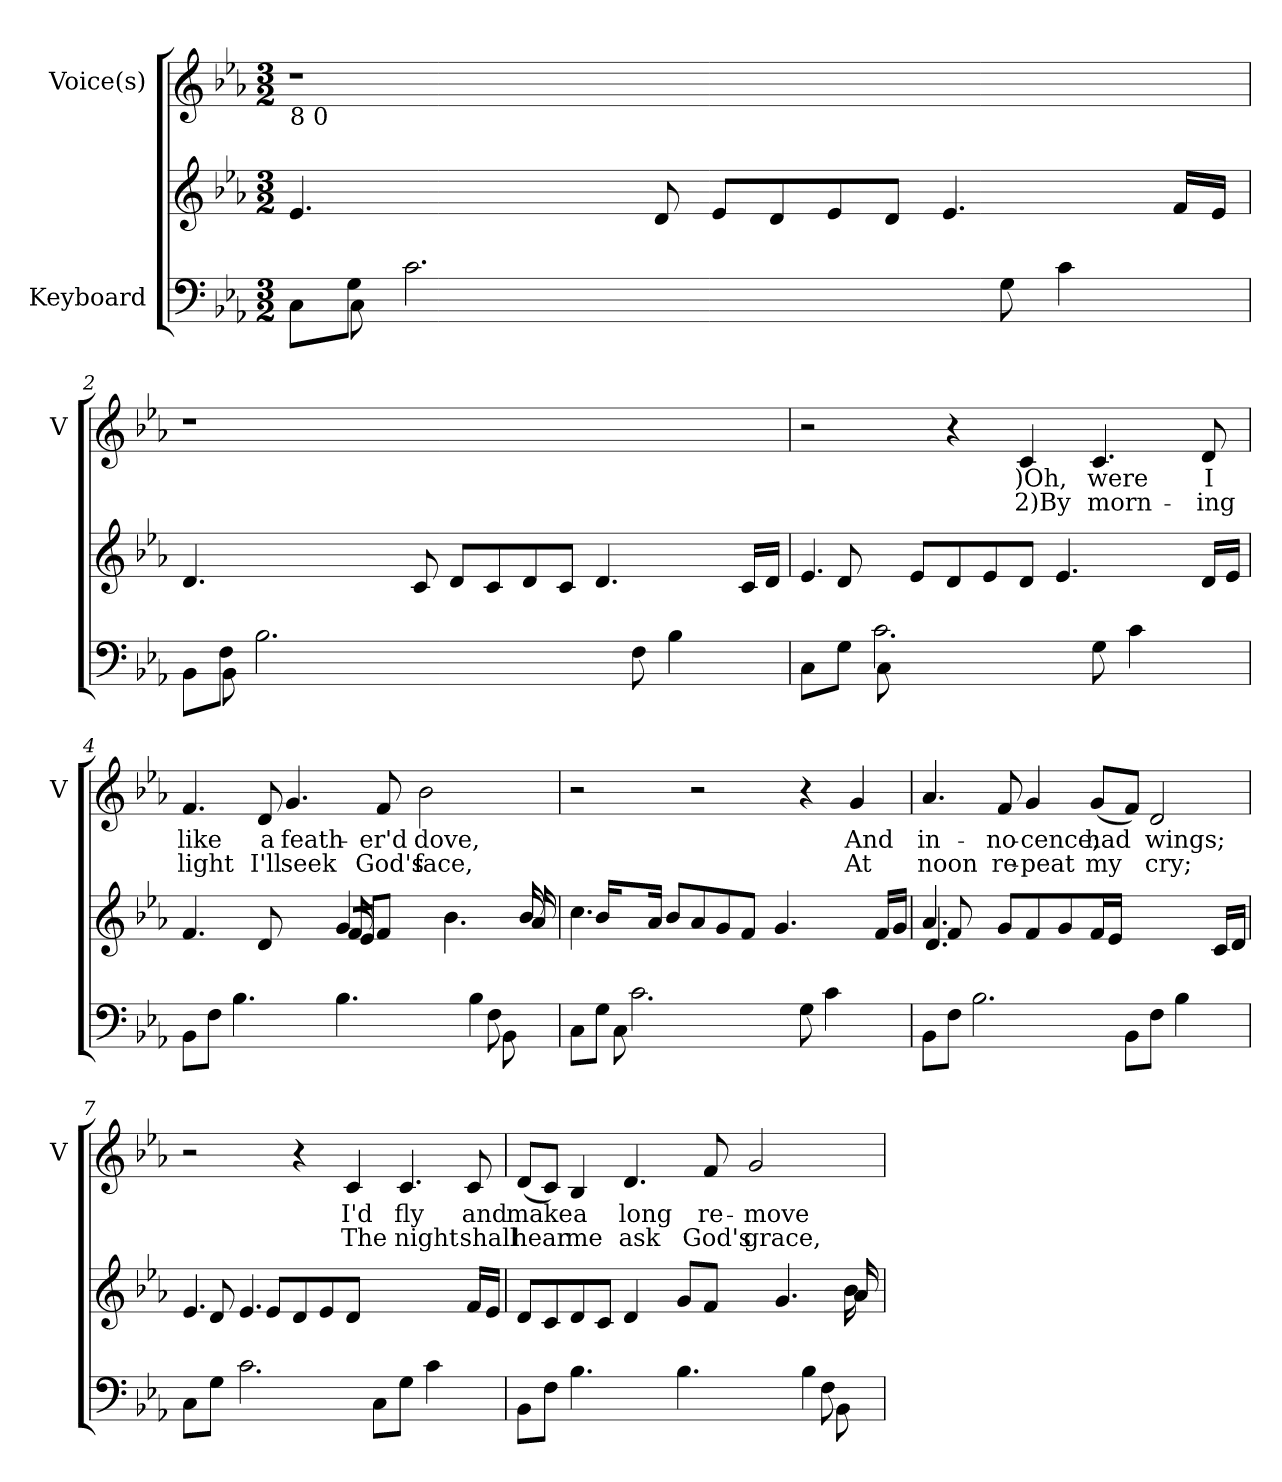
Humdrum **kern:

**kern	**kern	**kern	**text	**text
*part2	*part2	*part1	*part1	*part1
*staff3	*staff2	*staff1	*staff1	*staff1
*I"Keyboard	*	*I"Voice(s)	*	*
*	*	*I'V	*	*
*clefF4	*clefG2	*clefG2	*	*
*k[b-e-a-]	*k[b-e-a-]	*k[b-e-a-]	*	*
*E-:	*E-:	*E-:	*	*
*M3/2	*M3/2	*M3/2	*	*
=1	=1	=1	=1	=1
*^	*	*	*	*
!	!	!	!LO:TX:b:t=8 0	!	!
!	!	!	!LO:N:vis=1	!	!
8C\L	8ryy	4.e-/	1.r	.	.
8G\J	8C\	.	.	.	.
2.c\	1.ryy	.	.	.	.
.	.	2ryy	.	.	.
.	.	8ryy	.	.	.
8ryy	.	8d/	.	.	.
1ryy	.	8e-/L	.	.	.
.	.	8d/	.	.	.
.	.	8e-/	.	.	.
.	.	8d/J	2.ryy	.	.
.	.	4.e-/	.	.	.
.	8G\	.	.	.	.
.	4c\	.	.	.	.
.	.	8ryy	.	.	.
8ryy	8ryy	16f/LL	.	.	.
.	.	16e-/JJ	.	.	.
=2	=2	=2	=2	=2	=2
!	!	!	!LO:N:vis=1	!	!
8BB-\L	8ryy	4.d/	1.r	.	.
8F\J	8BB-\	.	.	.	.
2.B-\	1.ryy	.	.	.	.
.	.	2ryy	.	.	.
.	.	8ryy	.	.	.
8ryy	.	8c/	.	.	.
1ryy	.	8d/L	.	.	.
.	.	8c/	.	.	.
.	.	8d/	.	.	.
.	.	8c/J	2.ryy	.	.
.	.	4.d/	.	.	.
.	8F\	.	.	.	.
.	4B-\	.	.	.	.
.	.	8ryy	.	.	.
8ryy	8ryy	16c/LL	.	.	.
.	.	16d/JJ	.	.	.
!!LO:LB:g=z
=3	=3	=3	=3	=3	=3
*	*	*^	*	*	*
8C\L	4ryy	4.e-/	8ryy	2r	.	.
8G\J	.	.	8d/	.	.	.
2.c\	8C\	.	8ryy	.	.	.
.	2ryy	1ryy	8e-/L	.	.	.
.	.	.	8d/	4r	.	.
.	.	.	8e-/	.	.	.
!	!	!	!	!	!LO:LY:b	!LO:LY:b
.	.	.	8d/J	4c</	)Oh,	2)By
.	8ryy	.	4.e-/	.	.	.
!	!	!	!	!	!LO:LY:b	!LO:LY:b
8ryy	8G\	.	.	4.c/	were	morn-
4.ryy	4c\	.	.	.	.	.
.	.	.	8ryy	.	.	.
!	!	!	!	!	!LO:LY:b	!LO:LY:b
.	8ryy	8ryy	16d/LL	8d/	I	-ing
.	.	.	16e-/JJ	.	.	.
=4	=4	=4	=4	=4	=4	=4
*	*^	*^	*^	*	*	*
!	!	!	!	!	!	!	!	!LO:LY:b	!LO:LY:b
8BB-\L	1ryy	1ryy	4.f/	2.ryy	2.ryy	1ryy	4.f/	like	light
8F\J	.	.	.	.	.	.	.	.	.
4.B-\	.	.	.	.	.	.	.	.	.
!	!	!	!	!	!	!	!	!LO:LY:b	!LO:LY:b
.	.	.	8d/	.	.	.	8d/	a	I'll
!	!	!	!	!	!	!	!	!LO:LY:b	!LO:LY:b
.	.	.	4ryy	.	.	.	4.g/	feath-	seek
8ryy	.	.	.	.	.	.	.	.	.
4.B-\	.	.	4g/	16f/	16e-/KL	.	.	.	.
.	.	.	.	2ryy	16ryy	.	.	.	.
!	!	!	!	!	!	!	!	!LO:LY:b	!LO:LY:b
.	.	.	.	.	8f/J	.	8f/	-er'd	God's
!	!	!	!	!	!	!	!	!LO:LY:b	!LO:LY:b
.	4.ryy	4ryy	4..ryy	.	8ryy	4..ryy	2b-\	dove,	face,
4ryy	.	.	.	.	4.b-\	.	.	.	.
.	.	4B-\	.	.	.	.	.	.	.
.	.	.	.	8.ryy	.	.	.	.	.
8BB-\	8F\	.	.	.	.	.	.	.	.
.	.	.	16b-/	.	.	16a-/	.	.	.
*	*v	*v	*	*	*	*	*	*	*
*	*	*	*v	*v	*v	*	*	*
!!LO:LB:g=z
=5	=5	=5	=5	=5	=5	=5
8C\L	8.ryy	4.cc\	8ryy	2r	.	.
8G\J	.	.	16b-/LL	.	.	.
.	8C\	.	8ryy	.	.	.
2.c\	.	.	.	.	.	.
.	2ryy	.	16a-/JJ	.	.	.
.	.	1ryy	8b-/L	.	.	.
.	.	.	8a-/	2r	.	.
.	.	.	8g/	.	.	.
.	.	.	8f/J	.	.	.
.	8.ryy	.	.	.	.	.
.	.	.	4.g/	.	.	.
8ryy	8G\	.	.	4r	.	.
4.ryy	4c\	.	.	.	.	.
!	!	!	!	!	!LO:LY:b	!LO:LY:b
.	.	.	8ryy	4g/	And	At
.	8ryy	8ryy	16f/LL	.	.	.
.	.	.	16g/JJ	.	.	.
=6	=6	=6	=6	=6	=6	=6
*	*	*	*^	*	*	*
!	!	!	!	!	!	!LO:LY:b	!LO:LY:b
8BB-\L	2..ryy	4.a-/	8ryy	4.d/	4.a-/	in-	noon
8F\J	.	.	8f/	.	.	.	.
2.B-\	.	.	8ryy	.	.	.	.
!	!	!	!	!	!	!LO:LY:b	!LO:LY:b
.	.	1ryy	8g/L	1ryy	8f/	-no-	re-
!	!	!	!	!	!	!LO:LY:b	!LO:LY:b
.	.	.	8f/	.	4g/	-cence;	-peat
.	.	.	8g/	.	.	.	.
!	!	!	!	!	!	!LO:LY:b	!LO:LY:b
.	.	.	16f/L	.	(<8g/L	had	my
.	.	.	16e-/JJ	.	.	.	.
.	8BB-\L	.	2ryy	.	8f/J)	.	.
!	!	!	!	!	!	!LO:LY:b	!LO:LY:b
8ryy	8F\J	.	.	.	2d/	wings;	cry;
4.ryy	4B-\	.	.	.	.	.	.
.	8ryy	8ryy	8ryy	16c/LL	.	.	.
.	.	.	.	16d/JJ	.	.	.
!!LO:PB:g=z
=7	=7	=7	=7	=7	=7	=7	=7
8C\L	2..ryy	4.e-/	8ryy	4ryy	2r	.	.
8G\J	.	.	8d/	.	.	.	.
2.c\	.	.	8ryy	4.e-/	.	.	.
.	.	1ryy	8e-/L	.	.	.	.
.	.	.	8d/	.	4r	.	.
.	.	.	8e-/	2.ryy	.	.	.
!	!	!	!	!	!	!LO:LY:b	!LO:LY:b
.	.	.	8d/J	.	4c/	I'd	The
.	8C\L	.	2ryy	.	.	.	.
!	!	!	!	!	!	!LO:LY:b	!LO:LY:b
8ryy	8G\J	.	.	.	4.c/	fly	night
4.ryy	4c\	.	.	.	.	.	.
!	!	!	!	!	!	!LO:LY:b	!LO:LY:b
.	8ryy	8ryy	8ryy	16f/LL	8c/	and	shall
.	.	.	.	16e-/JJ	.	.	.
=8	=8	=8	=8	=8	=8	=8	=8
*	*^	*	*	*	*	*	*
!	!	!	!	!	!	!	!LO:LY:b	!LO:LY:b
8BB-\L	1ryy	1ryy	8d/L	1ryy	1ryy	(>8d/L	make	hear
8F\J	.	.	8c/	.	.	8c/J)	.	.
!	!	!	!	!	!	!	!LO:LY:b	!LO:LY:b
4.B-\	.	.	8d/	.	.	4B-/	a	me
.	.	.	8c/J	.	.	.	.	.
!	!	!	!	!	!	!	!LO:LY:b	!LO:LY:b
.	.	.	4d/	.	.	4.d/	long	ask
8ryy	.	.	.	.	.	.	.	.
4.B-\	.	.	8g/L	.	.	.	.	.
!	!	!	!	!	!	!	!LO:LY:b	!LO:LY:b
.	.	.	8f/J	.	.	8f/	re-	God's
!	!	!	!	!	!	!	!LO:LY:b	!LO:LY:b
.	4.ryy	4ryy	8ryy	4..ryy	4..ryy	2g/	-move	grace,
4ryy	.	.	4.g/	.	.	.	.	.
.	.	4B-\	.	.	.	.	.	.
8BB-\	8F\	.	.	.	.	.	.	.
.	.	.	.	16a-/	16b-\	.	.	.
*v	*v	*v	*	*	*	*	*	*
*	*v	*v	*v	*	*	*
=	=	=	=	=
*-	*-	*-	*-	*-
